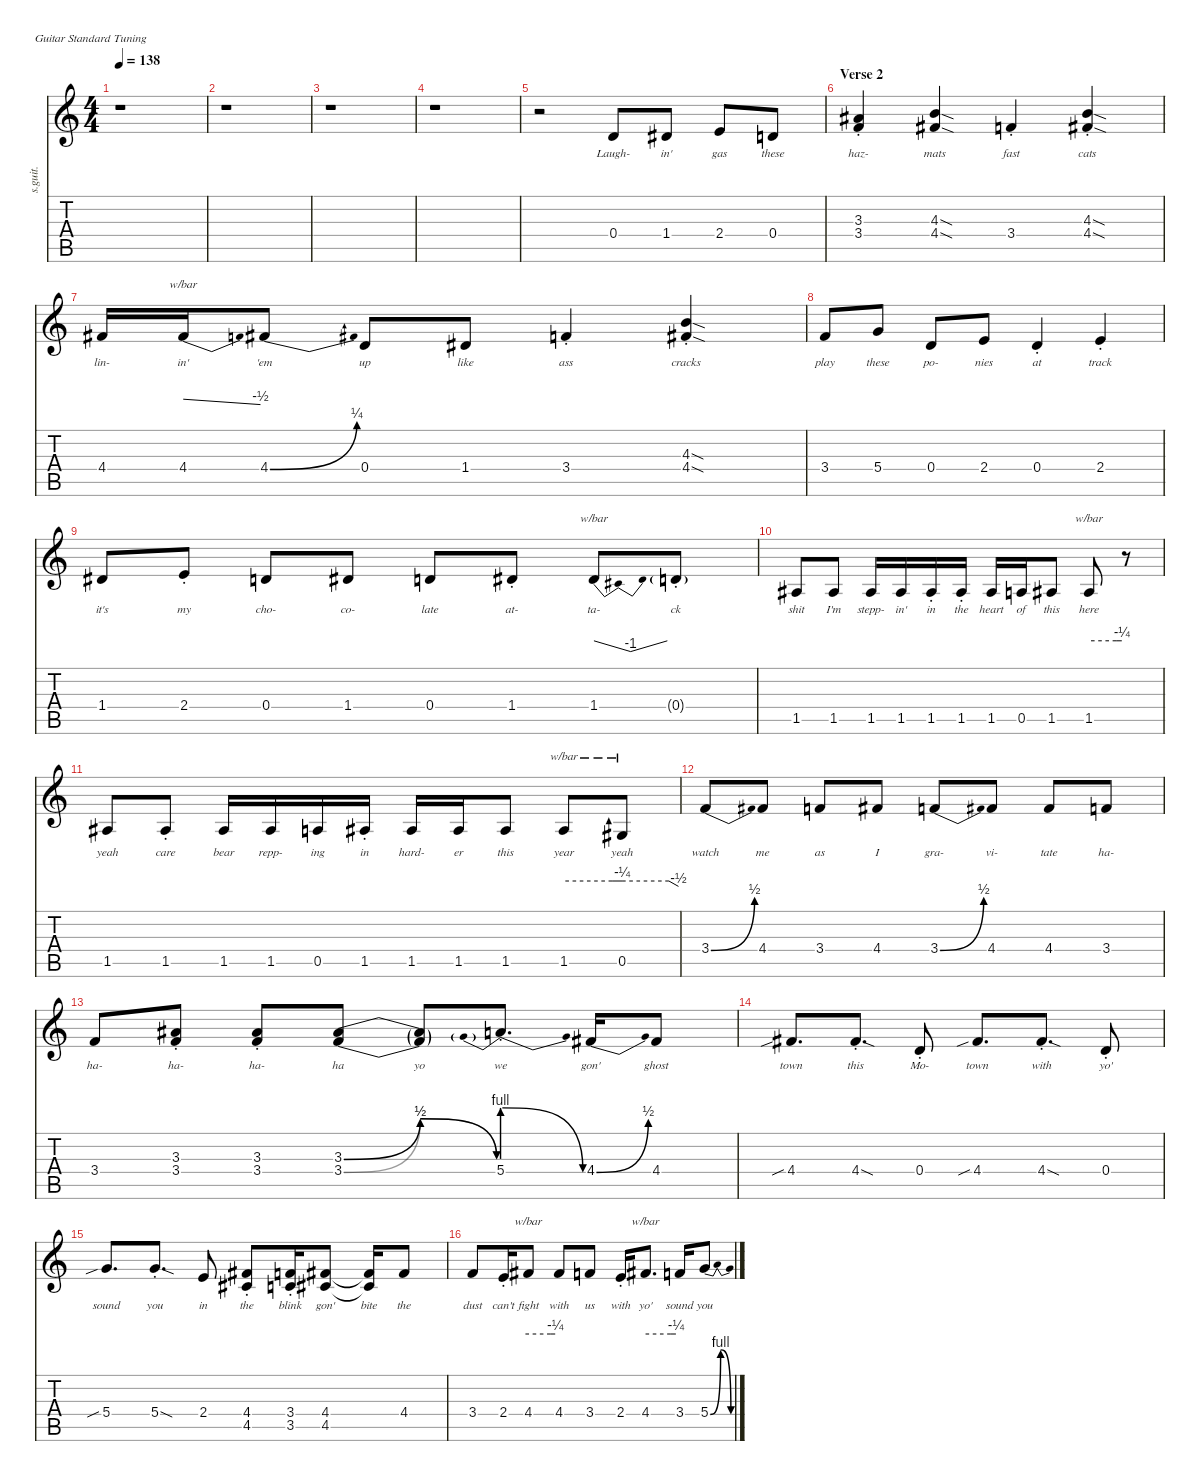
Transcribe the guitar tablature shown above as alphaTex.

\defaultSystemsLayout 4
\hideDynamics
\bracketExtendMode nobrackets
\track ("Kelvin Mercer | Verse 2-3 Vocals (Special Guest)" "s.guit.") {instrument trombone}
\staff {score tabs}
\tuning (E4 B3 G3 D3 A2 E2)
\displaytranspose 12
\ts (4 4)
\tempo 138
\clef g2
\ks c
r.1{dy mp} |
r.1 |
r.1 |
r.1 |
r.2 0.4.8{lyrics (0 "Laugh-") lyrics (1 "") lyrics (2 "") lyrics (3 "") lyrics (4 "")} 1.4{acc #}.8{lyrics (0 "in'") lyrics (1 "") lyrics (2 "") lyrics (3 "") lyrics (4 "")} 2.4.8{lyrics (0 "gas") lyrics (1 "") lyrics (2 "") lyrics (3 "") lyrics (4 "")} 0.4.8{lyrics (0 "these") lyrics (1 "") lyrics (2 "") lyrics (3 "") lyrics (4 "")} |
\section ("" "Verse 2")
(3.3{st acc #} 3.4{st}).4{lyrics (0 "haz-") lyrics (1 "") lyrics (2 "") lyrics (3 "") lyrics (4 "") dy f} (4.3{sod} 4.4{sod acc #}).4{lyrics (0 "mats") lyrics (1 "") lyrics (2 "") lyrics (3 "") lyrics (4 "")} 3.4{st}.4{lyrics (0 "fast") lyrics (1 "") lyrics (2 "") lyrics (3 "") lyrics (4 "")} (4.3{sod st} 4.4{sod st acc #}).4{lyrics (0 "cats") lyrics (1 "") lyrics (2 "") lyrics (3 "") lyrics (4 "")} |
4.4{acc #}.16{lyrics (0 "lin-") lyrics (1 "") lyrics (2 "") lyrics (3 "") lyrics (4 "")} 4.4{acc #}.16{tbe (dive default 0 0 60 -2) lyrics (0 "in'") lyrics (1 "") lyrics (2 "") lyrics (3 "") lyrics (4 "")} 4.4{be (bend 0 0 60 1) acc #}.8{lyrics (0 "'em") lyrics (1 "") lyrics (2 "") lyrics (3 "") lyrics (4 "")} 0.4.8{lyrics (0 "up") lyrics (1 "") lyrics (2 "") lyrics (3 "") lyrics (4 "")} 1.4{acc #}.8{lyrics (0 "like") lyrics (1 "") lyrics (2 "") lyrics (3 "") lyrics (4 "")} 3.4{st}.4{lyrics (0 "ass") lyrics (1 "") lyrics (2 "") lyrics (3 "") lyrics (4 "")} (4.3{sod st} 4.4{sod st acc #}).4{lyrics (0 "cracks") lyrics (1 "") lyrics (2 "") lyrics (3 "") lyrics (4 "")} |
3.4.8{lyrics (0 "play") lyrics (1 "") lyrics (2 "") lyrics (3 "") lyrics (4 "")} 5.4.8{lyrics (0 "these") lyrics (1 "") lyrics (2 "") lyrics (3 "") lyrics (4 "")} 0.4.8{lyrics (0 "po-") lyrics (1 "") lyrics (2 "") lyrics (3 "") lyrics (4 "")} 2.4.8{lyrics (0 "nies") lyrics (1 "") lyrics (2 "") lyrics (3 "") lyrics (4 "")} 0.4{st}.4{lyrics (0 "at") lyrics (1 "") lyrics (2 "") lyrics (3 "") lyrics (4 "")} 2.4{st}.4{lyrics (0 "track") lyrics (1 "") lyrics (2 "") lyrics (3 "") lyrics (4 "")} |
1.4{acc #}.8{lyrics (0 "it's") lyrics (1 "") lyrics (2 "") lyrics (3 "") lyrics (4 "")} 2.4{st}.8{lyrics (0 "my") lyrics (1 "") lyrics (2 "") lyrics (3 "") lyrics (4 "")} 0.4.8{lyrics (0 "cho-") lyrics (1 "") lyrics (2 "") lyrics (3 "") lyrics (4 "")} 1.4{acc #}.8{lyrics (0 "co-") lyrics (1 "") lyrics (2 "") lyrics (3 "") lyrics (4 "")} 0.4.8{lyrics (0 "late") lyrics (1 "") lyrics (2 "") lyrics (3 "") lyrics (4 "")} 1.4{st acc #}.8{lyrics (0 "at-") lyrics (1 "") lyrics (2 "") lyrics (3 "") lyrics (4 "")} 1.4{acc #}.8{tbe (dip default 0 0 30 -4 60 0) lyrics (0 "ta-") lyrics (1 "") lyrics (2 "") lyrics (3 "") lyrics (4 "")} 0.4{g st}.8{lyrics (0 "ck") lyrics (1 "") lyrics (2 "") lyrics (3 "") lyrics (4 "")} |
1.5{acc #}.8{lyrics (0 "shit") lyrics (1 "") lyrics (2 "") lyrics (3 "") lyrics (4 "")} 1.5{acc #}.8{lyrics (0 "I'm") lyrics (1 "") lyrics (2 "") lyrics (3 "") lyrics (4 "")} 1.5{acc #}.16{lyrics (0 "stepp-") lyrics (1 "") lyrics (2 "") lyrics (3 "") lyrics (4 "")} 1.5{acc #}.16{lyrics (0 "in'") lyrics (1 "") lyrics (2 "") lyrics (3 "") lyrics (4 "")} 1.5{st acc #}.16{lyrics (0 "in") lyrics (1 "") lyrics (2 "") lyrics (3 "") lyrics (4 "")} 1.5{st acc #}.16{lyrics (0 "the") lyrics (1 "") lyrics (2 "") lyrics (3 "") lyrics (4 "")} 1.5{acc #}.16{lyrics (0 "heart") lyrics (1 "") lyrics (2 "") lyrics (3 "") lyrics (4 "")} 0.5.16{lyrics (0 "of") lyrics (1 "") lyrics (2 "") lyrics (3 "") lyrics (4 "")} 1.5{acc #}.8{lyrics (0 "this") lyrics (1 "") lyrics (2 "") lyrics (3 "") lyrics (4 "")} 1.5{acc #}.8{tbe (custom default 0 0 49.8 0 49.8 0 60 -1) lyrics (0 "here") lyrics (1 "") lyrics (2 "") lyrics (3 "") lyrics (4 "")} r.8 |
1.5{acc #}.8{lyrics (0 "yeah") lyrics (1 "") lyrics (2 "") lyrics (3 "") lyrics (4 "")} 1.5{st acc #}.8{lyrics (0 "care") lyrics (1 "") lyrics (2 "") lyrics (3 "") lyrics (4 "")} 1.5{acc #}.16{lyrics (0 "bear") lyrics (1 "") lyrics (2 "") lyrics (3 "") lyrics (4 "")} 1.5{acc #}.16{lyrics (0 "repp-") lyrics (1 "") lyrics (2 "") lyrics (3 "") lyrics (4 "")} 0.5.16{lyrics (0 "ing") lyrics (1 "") lyrics (2 "") lyrics (3 "") lyrics (4 "")} 1.5{st acc #}.16{lyrics (0 "in") lyrics (1 "") lyrics (2 "") lyrics (3 "") lyrics (4 "")} 1.5{acc #}.16{lyrics (0 "hard-") lyrics (1 "") lyrics (2 "") lyrics (3 "") lyrics (4 "")} 1.5{acc #}.16{lyrics (0 "er") lyrics (1 "") lyrics (2 "") lyrics (3 "") lyrics (4 "")} 1.5{acc #}.8{lyrics (0 "this") lyrics (1 "") lyrics (2 "") lyrics (3 "") lyrics (4 "")} 1.5{acc #}.8{tbe (custom default 0 0 49.8 0 49.8 0 60 -1) lyrics (0 "year") lyrics (1 "") lyrics (2 "") lyrics (3 "") lyrics (4 "")} 0.5.8{tbe (custom default 0 -1 49.8 -1 49.8 -1 60 -2) lyrics (0 "yeah") lyrics (1 "") lyrics (2 "") lyrics (3 "") lyrics (4 "")} |
3.4{be (bend 0 0 60 2)}.8{lyrics (0 "watch") lyrics (1 "") lyrics (2 "") lyrics (3 "") lyrics (4 "")} 4.4{acc #}.8{lyrics (0 "me") lyrics (1 "") lyrics (2 "") lyrics (3 "") lyrics (4 "")} 3.4.8{lyrics (0 "as") lyrics (1 "") lyrics (2 "") lyrics (3 "") lyrics (4 "")} 4.4{acc #}.8{lyrics (0 "I") lyrics (1 "") lyrics (2 "") lyrics (3 "") lyrics (4 "")} 3.4{be (bend 0 0 60 2)}.8{lyrics (0 "gra-") lyrics (1 "") lyrics (2 "") lyrics (3 "") lyrics (4 "")} 4.4{acc #}.8{lyrics (0 "vi-") lyrics (1 "") lyrics (2 "") lyrics (3 "") lyrics (4 "")} 4.4{acc #}.8{lyrics (0 "tate") lyrics (1 "") lyrics (2 "") lyrics (3 "") lyrics (4 "")} 3.4.8{lyrics (0 "ha-") lyrics (1 "") lyrics (2 "") lyrics (3 "") lyrics (4 "")} |
3.4.8{lyrics (0 "ha-") lyrics (1 "") lyrics (2 "") lyrics (3 "") lyrics (4 "")} (3.3{st acc #} 3.4).8{lyrics (0 "ha-") lyrics (1 "") lyrics (2 "") lyrics (3 "") lyrics (4 "")} (3.3{st acc #} 3.4).8{lyrics (0 "ha-") lyrics (1 "") lyrics (2 "") lyrics (3 "") lyrics (4 "")} (3.3{be (bendrelease 0 0 30 2 30 2 60 0) acc #} 3.4{be (bendrelease 0 0 30 2 30 2 60 0)}).8{lyrics (0 "ha") lyrics (1 "") lyrics (2 "") lyrics (3 "") lyrics (4 "")} (3.3{t acc #} 3.4{t}).8{lyrics (0 "yo") lyrics (1 "") lyrics (2 "") lyrics (3 "") lyrics (4 "")} 5.4{be (prebendrelease 0 4 60 0) st}.8{d lyrics (0 "we") lyrics (1 "") lyrics (2 "") lyrics (3 "") lyrics (4 "")} 4.4{be (bend 0 0 60 2) acc #}.16{lyrics (0 "gon'") lyrics (1 "") lyrics (2 "") lyrics (3 "") lyrics (4 "")} 4.4{acc #}.8{lyrics (0 "ghost") lyrics (1 "") lyrics (2 "") lyrics (3 "") lyrics (4 "")} |
4.4{sib acc #}.8{d lyrics (0 "town") lyrics (1 "") lyrics (2 "") lyrics (3 "") lyrics (4 "")} 4.4{sod st acc #}.8{d lyrics (0 "this") lyrics (1 "") lyrics (2 "") lyrics (3 "") lyrics (4 "")} 0.4{st}.8{lyrics (0 "Mo-") lyrics (1 "") lyrics (2 "") lyrics (3 "") lyrics (4 "")} 4.4{sib acc #}.8{d lyrics (0 "town") lyrics (1 "") lyrics (2 "") lyrics (3 "") lyrics (4 "")} 4.4{sod st acc #}.8{d lyrics (0 "with") lyrics (1 "") lyrics (2 "") lyrics (3 "") lyrics (4 "")} 0.4{st}.8{lyrics (0 "yo'") lyrics (1 "") lyrics (2 "") lyrics (3 "") lyrics (4 "")} |
5.4{sib}.8{d lyrics (0 "sound") lyrics (1 "") lyrics (2 "") lyrics (3 "") lyrics (4 "")} 5.4{sod st}.8{d lyrics (0 "you") lyrics (1 "") lyrics (2 "") lyrics (3 "") lyrics (4 "")} 2.4.8{lyrics (0 "in") lyrics (1 "") lyrics (2 "") lyrics (3 "") lyrics (4 "")} (4.4{st acc #} 4.5{st acc #}).8{lyrics (0 "the") lyrics (1 "") lyrics (2 "") lyrics (3 "") lyrics (4 "")} (3.4{st} 3.5{st}).16{lyrics (0 "blink") lyrics (1 "") lyrics (2 "") lyrics (3 "") lyrics (4 "")} (4.4{acc #} 4.5{acc #}).8{lyrics (0 "gon'") lyrics (1 "") lyrics (2 "") lyrics (3 "") lyrics (4 "")} (4.4{t acc #} 4.5{t acc #}).16{lyrics (0 "bite") lyrics (1 "") lyrics (2 "") lyrics (3 "") lyrics (4 "")} 4.4{acc #}.8{lyrics (0 "the") lyrics (1 "") lyrics (2 "") lyrics (3 "") lyrics (4 "")} |
3.4.8{lyrics (0 "dust") lyrics (1 "") lyrics (2 "") lyrics (3 "") lyrics (4 "")} 2.4{st}.16{lyrics (0 "can't") lyrics (1 "") lyrics (2 "") lyrics (3 "") lyrics (4 "")} 4.4{acc #}.8{tbe (custom default 0 0 49.8 0 49.8 0 60 -1) lyrics (0 "fight") lyrics (1 "") lyrics (2 "") lyrics (3 "") lyrics (4 "")} 4.4{acc #}.8{lyrics (0 "with") lyrics (1 "") lyrics (2 "") lyrics (3 "") lyrics (4 "")} 3.4.8{lyrics (0 "us") lyrics (1 "") lyrics (2 "") lyrics (3 "") lyrics (4 "")} 2.4{st}.16{lyrics (0 "with") lyrics (1 "") lyrics (2 "") lyrics (3 "") lyrics (4 "")} 4.4{acc #}.8{d tbe (custom default 0 0 49.8 0 49.8 0 60 -1) lyrics (0 "yo'") lyrics (1 "") lyrics (2 "") lyrics (3 "") lyrics (4 "")} 3.4.16{lyrics (0 "sound") lyrics (1 "") lyrics (2 "") lyrics (3 "") lyrics (4 "")} 5.4{be (bendrelease 0 0 30 4 30 4 60 0)}.8{lyrics (0 "you") lyrics (1 "") lyrics (2 "") lyrics (3 "") lyrics (4 "")}
